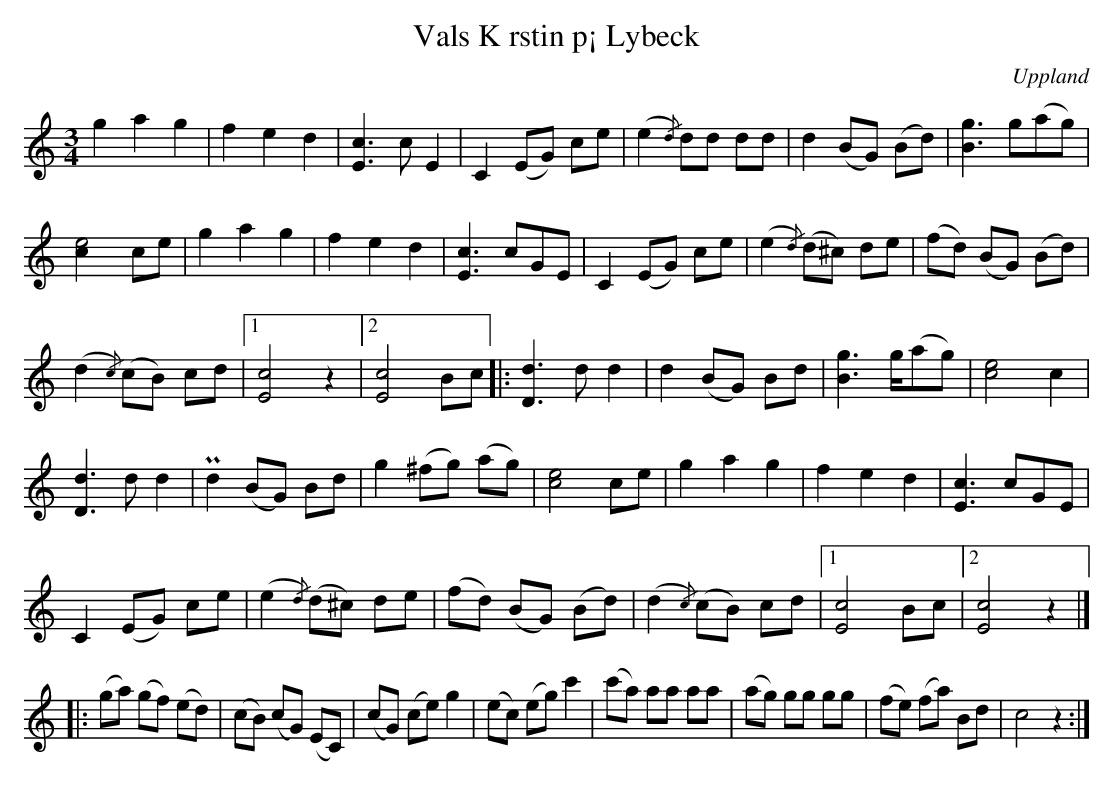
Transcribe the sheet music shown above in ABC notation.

X:1
T:K rstin p¡ Lybeck, Vals
M:3/4
L:1/8
O:Uppland
Q:170
K:C
g2a2g2 | f2e2d2 | [cE]3 cE2 | C2 (EG) ce | (e2{/d}) dd dd | d2 (BG) (Bd) | [gB]3 g(ag) |
[e4c2] ce | g2a2g2 | f2e2d2 | [cE]3 cGE | C2 (EG) ce | (e2{/d}) (d^c) de | (fd) (BG) (Bd) |
(d2{/c}) (cB) cd |1 [cE]4 z2 |2 [cE]4 Bc |: [dD]2>d2 d2 | d2 (BG) Bd | [gB]2> g(ag) | [ec]4 c2 |
[dD]2>d2 d2 | Pd2 (BG) Bd | g2 (^fg) (ag) | [ec]4 ce | g2a2g2 | f2e2d2 | [cE]3 cGE |
C2 (EG) ce | (e2{/d}) (d^c) de | (fd) (BG) (Bd) | (d2{/c}) (cB) cd |1 [cE]4 Bc |2 [cE]4 z2 |]
|: (ga) (gf) (ed) | (cB) (cG) (EC) | (cG) (ce) g2 | (ec) (eg) c'2 | (c'a) aa aa | (ag) gg gg | (fe) (fa) Bd | c4 z2 :|
